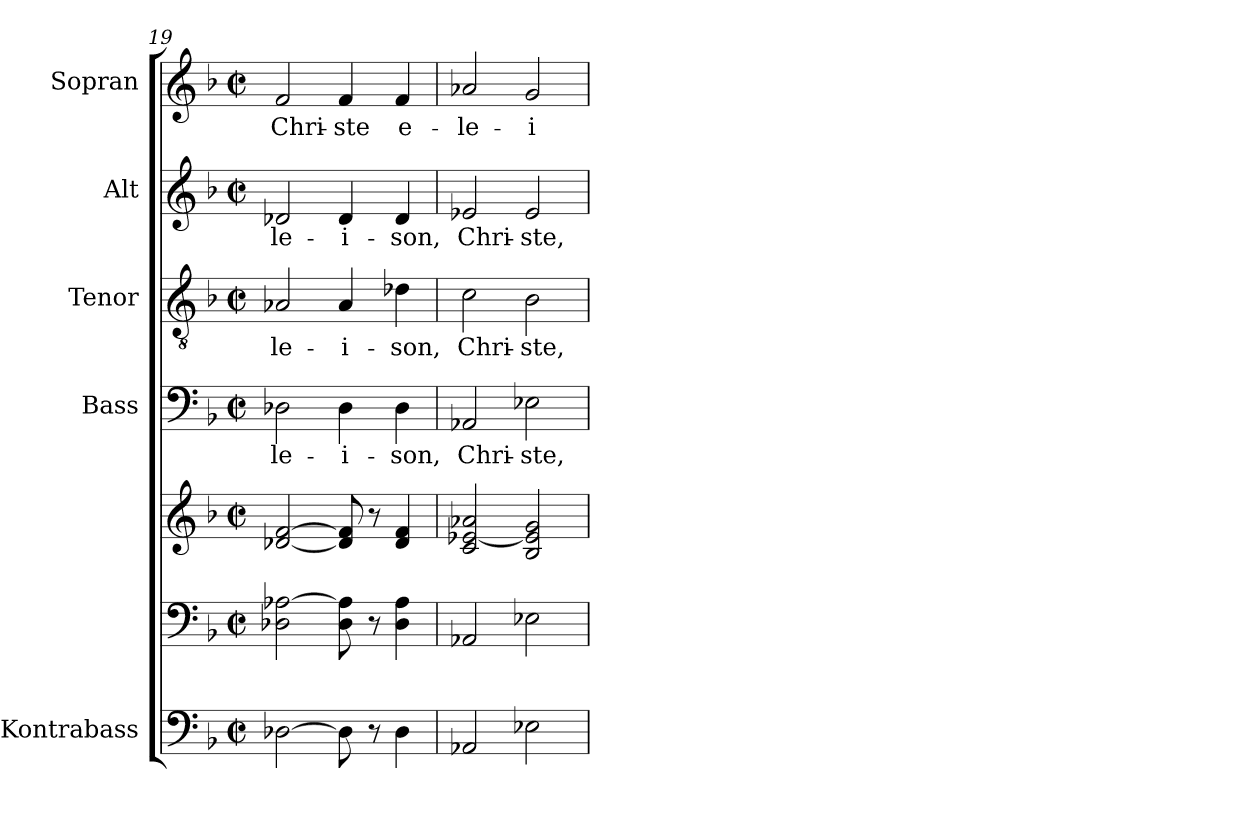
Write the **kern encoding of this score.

**kern	**kern	**kern	**kern	**text	**kern	**text	**kern	**text	**kern	**text
*part6	*part5	*part5	*part4	*part4	*part3	*part3	*part2	*part2	*part1	*part1
*staff7	*staff6	*staff5	*staff4	*staff4	*staff3	*staff3	*staff2	*staff2	*staff1	*staff1
*I"Kontrabass	*	*	*I"Bass	*	*I"Tenor	*	*I"Alt	*	*I"Sopran	*
*I'Kb.	*	*	*I'B.	*	*I'T.	*	*I'A.	*	*I'S.	*
*clefF4	*clefF4	*clefG2	*clefF4	*	*clefGv2	*	*clefG2	*	*clefG2	*
*ITrd7c12	*	*	*	*	*	*	*	*	*	*
*k[b-]	*k[b-]	*k[b-]	*k[b-]	*	*k[b-]	*	*k[b-]	*	*k[b-]	*
*F:	*F:	*F:	*F:	*	*F:	*	*F:	*	*F:	*
*M2/2	*M2/2	*M2/2	*M2/2	*	*M2/2	*	*M2/2	*	*M2/2	*
*met(c|)	*met(c|)	*met(c|)	*met(c|)	*	*met(c|)	*	*met(c|)	*	*met(c|)	*
=19	=19	=19	=19	=19	=19	=19	=19	=19	=19	=19
!	!	!	!	!LO:LY:b	!	!LO:LY:b	!	!LO:LY:b	!	!LO:LY:b
[2DD-X\	2D-X\ [2A-X\	[2d-X/ [2f/	2D-X\	-le-	2A-X/	-le-	2d-X/	-le-	2f/	Chri-
!	!	!	!	!LO:LY:b	!	!LO:LY:b	!	!LO:LY:b	!	!LO:LY:b
8DD-\]	8D-\ 8A-\]	8d-/] 8f/]	4D-\	-i-	4A-/	-i-	4d-/	-i-	4f/	-ste
8r	8r	8r	.	.	.	.	.	.	.	.
!	!	!	!	!LO:LY:b	!	!LO:LY:b	!	!LO:LY:b	!	!LO:LY:b
4DD-\	4D-\ 4A-\	4d-/ 4f/	4D-\	-son,	4d-X\	-son,	4d-/	-son,	4f/	e-
!!LO:LB:g=z
=20	=20	=20	=20	=20	=20	=20	=20	=20	=20	=20
!	!	!	!	!LO:LY:b	!	!LO:LY:b	!	!LO:LY:b	!	!LO:LY:b
2AAA-X/	2AA-X/	2c/ [2e-X/ 2a-X/	2AA-X/	Chri-	2c\	Chri-	2e-X/	Chri-	2a-X/	-le-
!	!	!	!	!LO:LY:b	!	!LO:LY:b	!	!LO:LY:b	!	!LO:LY:b
2EE-X\	2E-X\	2B-/ 2e-/] 2g/	2E-X\	-ste,	2B-\	-ste,	2e-/	-ste,	2g/	-i-
=	=	=	=	=	=	=	=	=	=	=
*-	*-	*-	*-	*-	*-	*-	*-	*-	*-	*-
